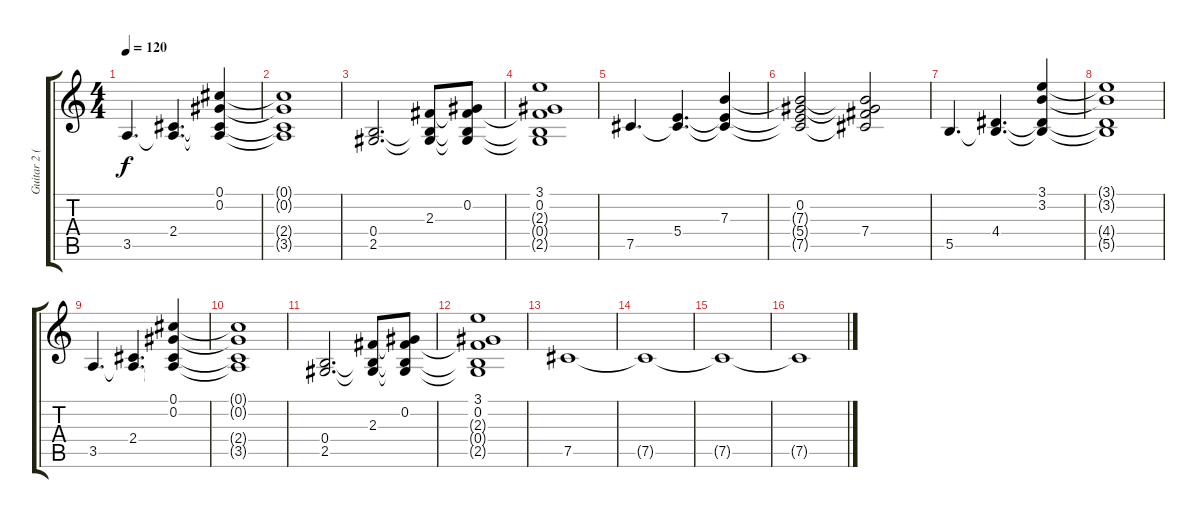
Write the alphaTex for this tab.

\track ("Guitar 2 (Mike)" "Guitar 2 (") {instrument distortionguitar}
\staff {score tabs}
\tuning (Db4 Ab3 E3 B2 Gb2 B1) {hide}
\ts (4 4)
\tempo 120
\clef g2
\ks c
3.5.4{d dy f} (2.4 3.5{t}).4{d} (0.1 0.2 2.4{t} 3.5{t}).4 |
(0.1{t} 0.2{t} 2.4{t} 3.5{t}).1 |
(0.4 2.5).2{d} (2.3 0.4{t} 2.5{t}).8 (0.2 2.3{t} 0.4{t} 2.5{t}).8 |
(3.1 0.2 2.3{t} 0.4{t} 2.5{t}).1 |
7.5.4{d instrument electricguitarclean} (5.4 7.5{t}).4{d} (7.3 5.4{t} 7.5{t}).4 |
(0.2 7.3{t} 5.4{t} 7.5{t}).2 (0.2{t} 7.3{t} 7.4 7.5{t}).2 |
5.5.4{d} (4.4 5.5{t}).4{d} (3.1 3.2 4.4{t} 5.5{t}).4 |
(3.1{t} 3.2{t} 4.4{t} 5.5{t}).1 |
3.5.4{d} (2.4 3.5{t}).4{d} (0.1 0.2 2.4{t} 3.5{t}).4 |
(0.1{t} 0.2{t} 2.4{t} 3.5{t}).1 |
(0.4 2.5).2{d} (2.3 0.4{t} 2.5{t}).8 (0.2 2.3{t} 0.4{t} 2.5{t}).8 |
(3.1 0.2 2.3{t} 0.4{t} 2.5{t}).1 |
7.5.1{volume 0} |
7.5{t}.1 |
7.5{t}.1 |
7.5{t}.1
